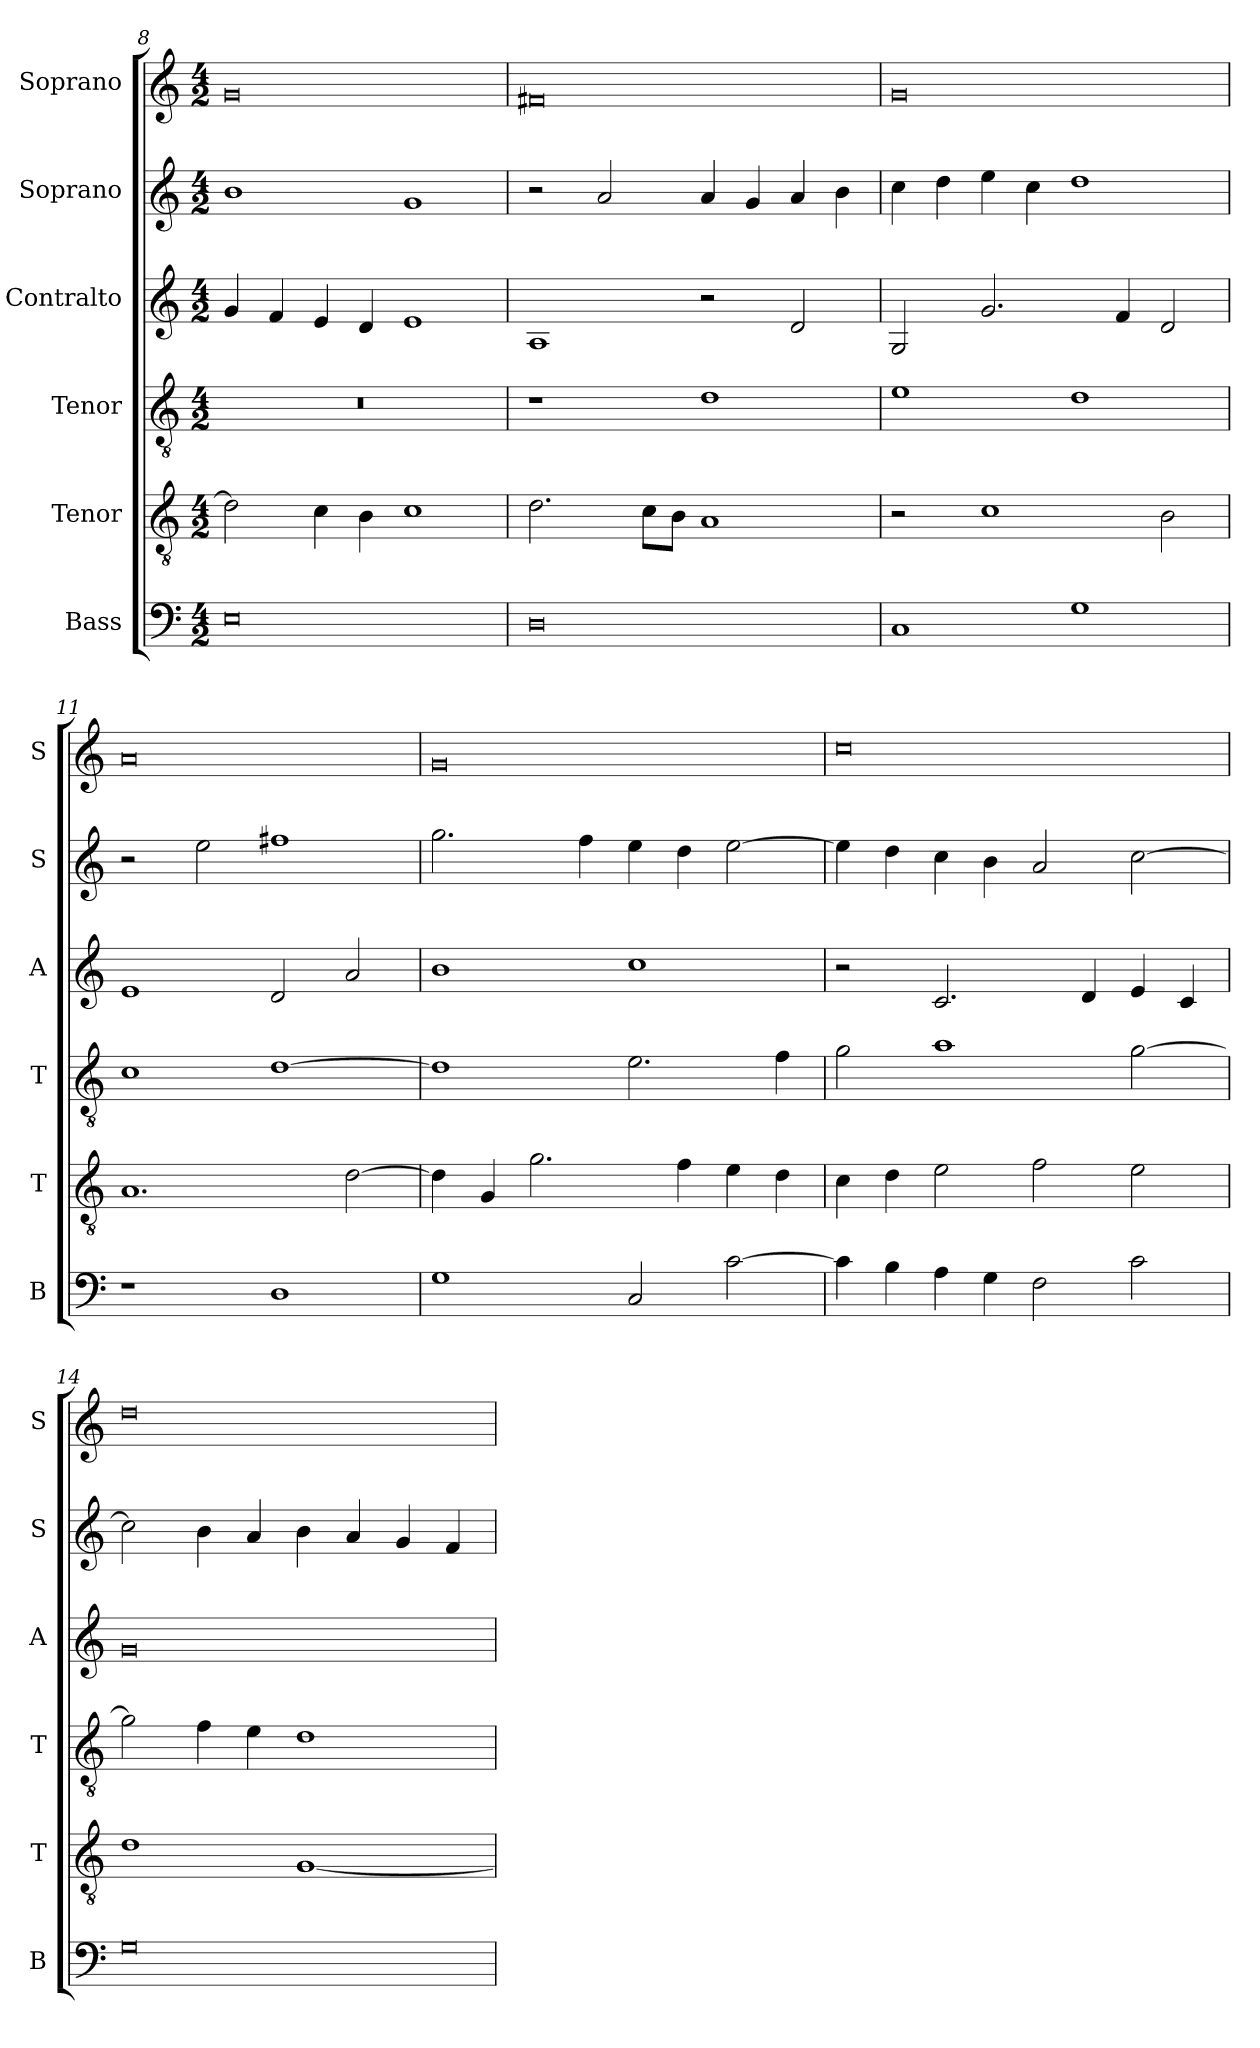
**kern	**kern	**kern	**kern	**kern	**kern
*part6	*part5	*part4	*part3	*part2	*part1
*staff6	*staff5	*staff4	*staff3	*staff2	*staff1
*I"Bass	*I"Tenor	*I"Tenor	*I"Contralto	*I"Soprano	*I"Soprano
*I'B	*I'T	*I'T	*I'A	*I'S	*I'S
*clefF4	*clefGv2	*clefGv2	*clefG2	*clefG2	*clefG2
*k[]	*k[]	*k[]	*k[]	*k[]	*k[]
*G:mix	*G:mix	*G:mix	*G:mix	*G:mix	*G:mix
*M4/2	*M4/2	*M4/2	*M4/2	*M4/2	*M4/2
=8	=8	=8	=8	=8	=8
0E	2d]	0r	4g	1b	0g
.	.	.	4f	.	.
.	4c	.	4e	.	.
.	4B	.	4d	.	.
.	1c	.	1e	1g	.
=9	=9	=9	=9	=9	=9
0D	2.d	1r	1A	2r	0f#X
.	.	.	.	2a	.
.	8c\L	.	.	.	.
.	8B\J	.	.	.	.
.	1A	1d	2r	4a	.
.	.	.	.	4g	.
.	.	.	2d	4a	.
.	.	.	.	4b	.
=10	=10	=10	=10	=10	=10
1C	2r	1e	2G	4cc	0g
.	.	.	.	4dd	.
.	1c	.	2.g	4ee	.
.	.	.	.	4cc	.
1G	.	1d	.	1dd	.
.	.	.	4f	.	.
.	2B	.	2d	.	.
=11	=11	=11	=11	=11	=11
1r	1.A	1c	1e	2r	0a
.	.	.	.	2ee	.
1D	.	[1d	2d	1ff#X	.
.	[2d	.	2a	.	.
=12	=12	=12	=12	=12	=12
1G	4d]	1d]	1b	2.gg	0g
.	4G	.	.	.	.
.	2.g	.	.	.	.
.	.	.	.	4ff	.
2C	.	2.e	1cc	4ee	.
.	4f	.	.	4dd	.
[2c	4e	.	.	[2ee	.
.	4d	4f	.	.	.
=13	=13	=13	=13	=13	=13
4c]	4c	2g	2r	4ee]	0cc
4B	4d	.	.	4dd	.
4A	2e	1a	2.c	4cc	.
4G	.	.	.	4b	.
2F	2f	.	.	2a	.
.	.	.	4d	.	.
2c	2e	[2g	4e	[2cc	.
.	.	.	4c	.	.
=14	=14	=14	=14	=14	=14
0G	1d	2g]	0g	2cc]	0dd
.	.	4f	.	4b	.
.	.	4e	.	4a	.
.	[1G	1d	.	4b	.
.	.	.	.	4a	.
.	.	.	.	4g	.
.	.	.	.	4f	.
=	=	=	=	=	=
*-	*-	*-	*-	*-	*-
